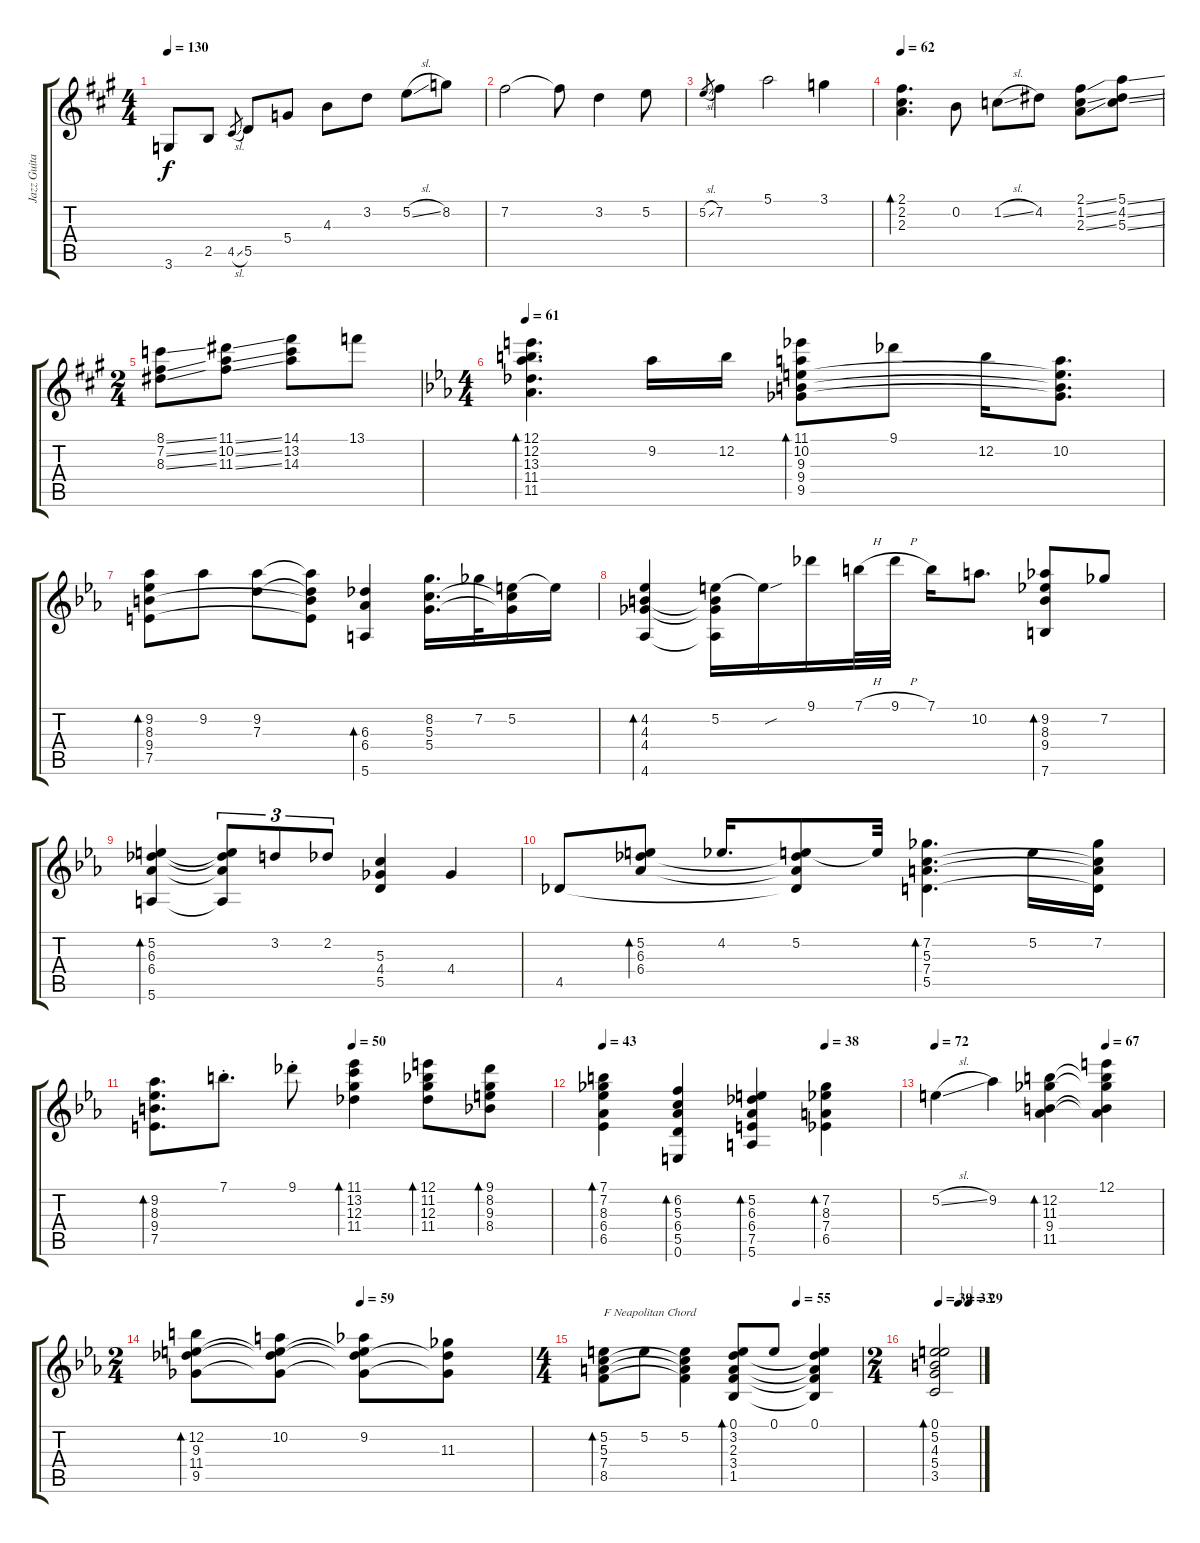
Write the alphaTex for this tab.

\track ("Jazz Guitar" "Jazz Guita") {instrument electricguitarjazz}
\staff {score tabs}
\tuning (E4 B3 G3 D3 A2 E2) {hide}
\ts (4 4)
\tempo 130
\clef g2
\ks a
3.6.8{dy f} 2.5.8 4.5{sl}.8{gr} 5.5.8 5.4.8 4.3.8 3.2.8 5.2{sl}.8 8.2.8 |
7.2.2 7.2{t}.8 3.2.4 5.2.8 |
5.2{sl}.8{gr} 7.2.4 5.1.2 3.1.4 |
\tempo 62
(2.1 2.2 2.3).4{d bd 240} 0.2.8 1.2{sl}.8 4.2.8 (2.1{ss} 1.2{ss} 2.3{ss}).8 (5.1{ss} 4.2{ss} 5.3{ss}).8 |
\ts (2 4)
(8.1{ss} 7.2{ss} 8.3{ss}).8 (11.1{ss} 10.2{ss} 11.3{ss}).8 (14.1 13.2 14.3).8 13.1.8 |
\ts (4 4)
\tempo 61
\ks eb
(12.1 12.2 13.3 11.4 11.5).4{d bd 120} 9.2.16 12.2.16 (11.1 10.2 9.3 9.4 9.5).8{bd 120} 9.1.8 12.2.16 (10.2 9.3{t} 9.4{t} 9.5{t}).8{d} |
(9.2 8.3 9.4 7.5).8{bd 240} 9.2.8 (9.2 7.3).8 (9.2{t} 7.3{t} 9.4{t} 7.5{t}).8 (6.3 6.4 5.6).4{bd 240} (8.2 5.3 5.4).16{d} 7.2.32 (5.2 5.3{t} 5.4{t}).16 5.2{t}.16 |
(4.2 4.3 4.4 4.6).4{bd 240} (5.2 4.3{t} 4.4{t} 4.6{t}).16 5.2{sou t}.16 9.1.16 7.1{h}.32 9.1{h}.32 7.1.16 10.2.8{d} (9.2 8.3 9.4 7.6).8{bd 240} 7.2.8 |
(5.2 6.3 6.4 5.6).4{bd 120} (5.2{t} 6.3{t} 6.4{t} 5.6{t}).8{tu (3 2)} 3.2.8{tu (3 2)} 2.2.8{tu (3 2)} (5.3 4.4 5.5).4 4.4.4 |
4.5.8 (5.2 6.3 6.4).8{bd 120} 4.2.16{d} (5.2 6.3{t} 6.4{t} 4.5{t}).8 5.2{t}.32 (7.2 5.3 7.4 5.5).4{d bd 240} 5.2.16 (7.2 5.3{t} 7.4{t} 5.5{t}).16 |
\tempo (50 0.5)
(9.2 8.3 9.4 7.5).8{d bd 120} 7.1{st}.8{d} 9.1{st}.8 (11.1 13.2 12.3 11.4).4{bd 120} (12.1 11.2 12.3 11.4).8{bd 60} (9.1 8.2 9.3 8.4).8{bd 60} |
\tempo 43
\tempo (38 0.75)
(7.1 7.2 8.3 6.4 6.5).4{bd 120} (6.2 5.3 6.4 5.5 0.6).4{bd 120} (5.2 6.3 6.4 7.5 5.6).4{bd 120} (7.2 8.3 7.4 6.5).4{bd 120} |
\tempo 72
\tempo (67 0.75)
5.2{sl}.4 9.2.4 (12.2 11.3 9.4 11.5).4{bd 120} (12.1 12.2{t} 11.3{t} 9.4{t} 11.5{t}).4 |
\ts (2 4)
\tempo (59 0.5)
(12.2 9.3 11.4 9.5).8{bd 120} (10.2 9.3{t} 11.4{t} 9.5{t}).8 (9.2 9.3{t} 11.4{t} 9.5{t}).8 (11.3 11.4{t} 9.5{t}).8 |
\ts (4 4)
\tempo (55 0.75)
(5.2 5.3 7.4 8.5).8{bd 30 txt "F Neapolitan Chord"} 5.2.8 (5.2 5.3{t} 7.4{t} 8.5{t}).4 (0.1 3.2 2.3 3.4 1.5).8{bd 30} 0.1.8 (0.1 3.2{t} 2.3{t} 3.4{t} 1.5{t}).4 |
\ts (2 4)
\tempo 39
\tempo (33 0.5)
\tempo (29 0.75)
(0.1 5.2 4.3 5.4 3.5).2{bd 120}
